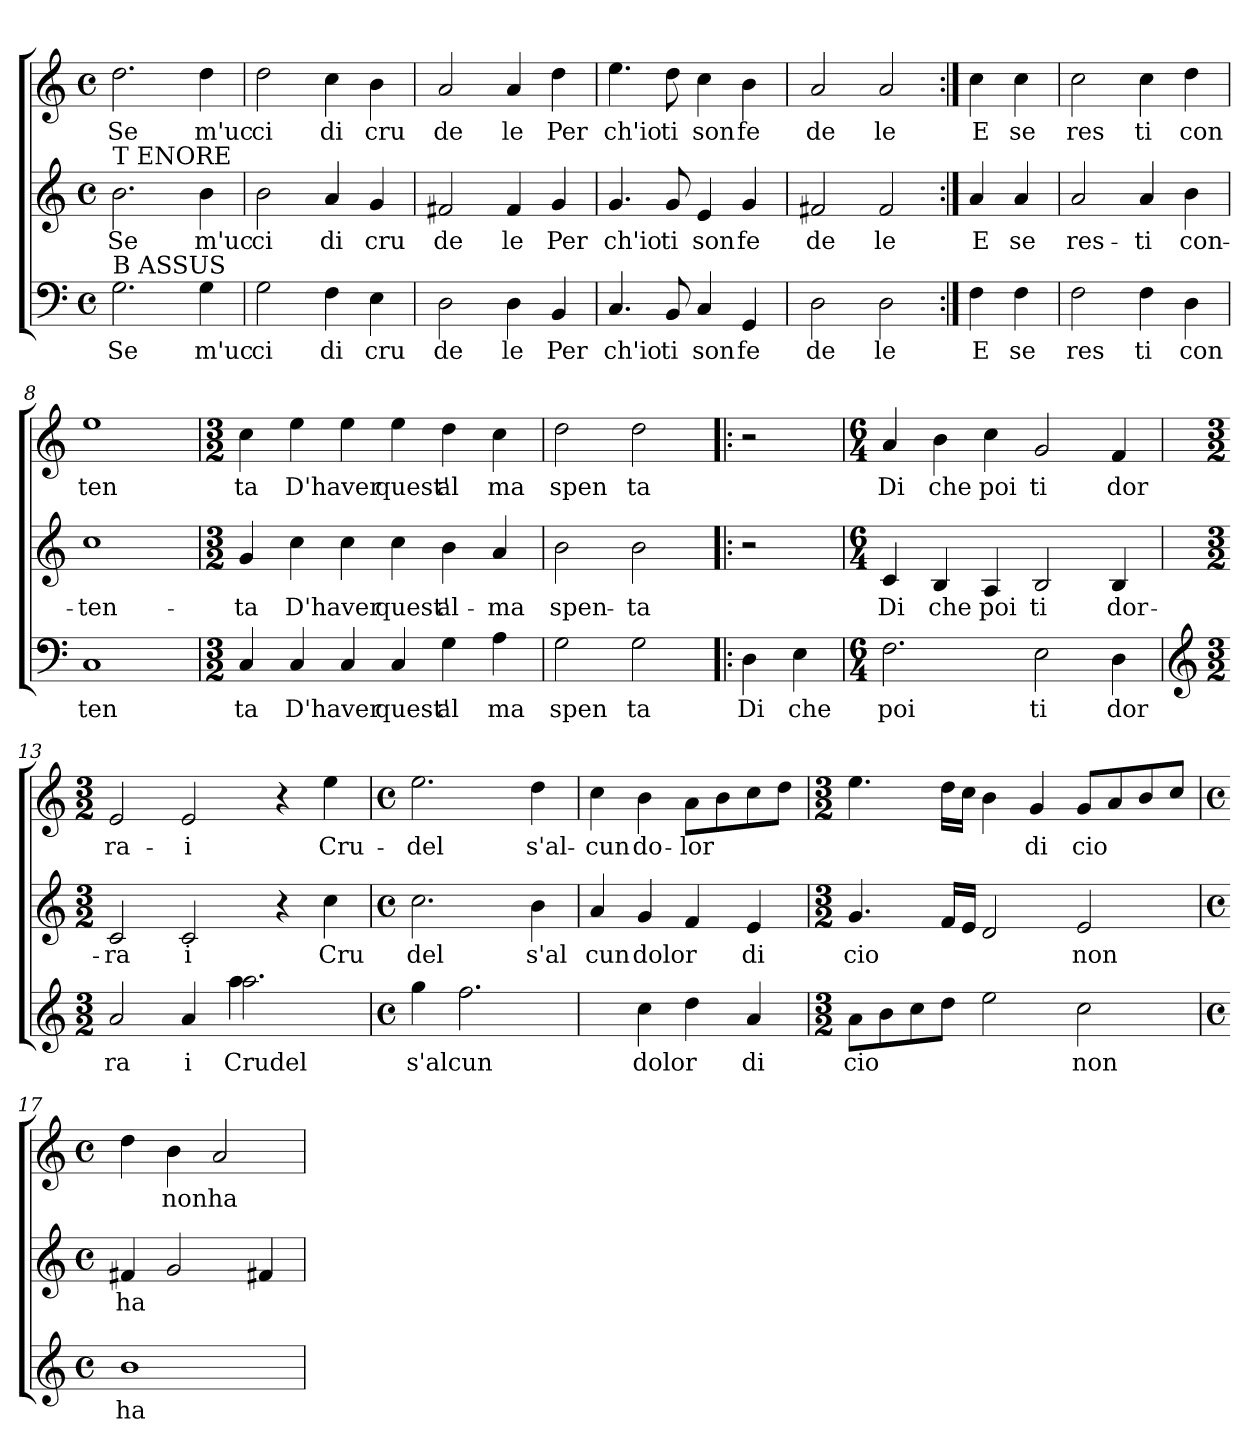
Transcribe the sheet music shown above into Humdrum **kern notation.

**kern	**text	**kern	**text	**kern	**text
*part3	*part3	*part2	*part2	*part1	*part1
*staff3	*staff3	*staff2	*staff2	*staff1	*staff1
*clefF4	*	*clefG2	*	*clefG2	*
*k[]	*	*k[]	*	*k[]	*
*C:	*	*C:	*	*C:	*
*M4/4	*	*M4/4	*	*M4/4	*
*met(c)	*	*met(c)	*	*met(c)	*
=1	=1	=1	=1	=1	=1
!	!	!LO:TX:a:t=T ENORE	!	!	!
!LO:TX:a:t=B ASSUS	!	!	!	!	!
!	!LO:LY:b	!	!LO:LY:b	!	!LO:LY:b
2.G\	Se	2.b\	Se	2.dd\	Se
!	!LO:LY:b	!	!LO:LY:b	!	!LO:LY:b
4G\	m'uc	4b\	m'uc	4dd\	m'uc
=2	=2	=2	=2	=2	=2
!	!LO:LY:b	!	!LO:LY:b	!	!LO:LY:b
2G\	ci	2b\	ci	2dd\	ci
!	!LO:LY:b	!	!LO:LY:b	!	!LO:LY:b
4F\	di	4a/	di	4cc\	di
!	!LO:LY:b	!	!LO:LY:b	!	!LO:LY:b
4E\	cru	4g/	cru	4b\	cru
=3	=3	=3	=3	=3	=3
!	!LO:LY:b	!	!LO:LY:b	!	!LO:LY:b
2D\	de	2f#X/	de	2a/	de
!	!LO:LY:b	!	!LO:LY:b	!	!LO:LY:b
4D\	le	4f#/	le	4a/	le
!	!LO:LY:b	!	!LO:LY:b	!	!LO:LY:b
4BB/	Per	4g/	Per	4dd\	Per
=4	=4	=4	=4	=4	=4
!	!LO:LY:b	!	!LO:LY:b	!	!LO:LY:b
4.C/	ch'io	4.g/	ch'io	4.ee\	ch'io
!	!LO:LY:b	!	!LO:LY:b	!	!LO:LY:b
8BB/	ti	8g/	ti	8dd\	ti
!	!LO:LY:b	!	!LO:LY:b	!	!LO:LY:b
4C/	son	4e/	son	4cc\	son
!	!LO:LY:b	!	!LO:LY:b	!	!LO:LY:b
4GG/	fe	4g/	fe	4b\	fe
=5	=5	=5	=5	=5	=5
!	!LO:LY:b	!	!LO:LY:b	!	!LO:LY:b
2D\	de	2f#X/	de	2a/	de
!	!LO:LY:b	!	!LO:LY:b	!	!LO:LY:b
2D\	le	2f#/	le	2a/	le
=6:|!	=6:|!	=6:|!	=6:|!	=6:|!	=6:|!
!	!LO:LY:b	!	!LO:LY:b	!	!LO:LY:b
4F\	E	4a/	E	4cc\	E
!	!LO:LY:b	!	!LO:LY:b	!	!LO:LY:b
4F\	se	4a/	se	4cc\	se
!!LO:LB:g=z
=7	=7	=7	=7	=7	=7
!	!LO:LY:b	!	!LO:LY:b	!	!LO:LY:b
2F\	res	2a/	res-	2cc\	res
!	!LO:LY:b	!	!LO:LY:b	!	!LO:LY:b
4F\	ti	4a/	-ti	4cc\	ti
!	!LO:LY:b	!	!LO:LY:b	!	!LO:LY:b
4D\	con	4b\	con-	4dd\	con
=8	=8	=8	=8	=8	=8
!	!LO:LY:b	!	!LO:LY:b	!	!LO:LY:b
1C	ten	1cc	-ten-	1ee	ten
=9	=9	=9	=9	=9	=9
*M3/2	*	*M3/2	*	*M3/2	*
!	!LO:LY:b	!	!LO:LY:b	!	!LO:LY:b
4C/	ta	4g/	-ta	4cc\	ta
!	!LO:LY:b	!	!LO:LY:b	!	!LO:LY:b
4C/	D'haver	4cc\	D'haver	4ee\	D'haver
4C/	.	4cc\	.	4ee\	.
!	!LO:LY:b	!	!LO:LY:b	!	!LO:LY:b
4C/	quest'	4cc\	quest'	4ee\	quest'
!	!LO:LY:b	!	!LO:LY:b	!	!LO:LY:b
4G\	al	4b\	al-	4dd\	al
!	!LO:LY:b	!	!LO:LY:b	!	!LO:LY:b
4A\	ma	4a/	-ma	4cc\	ma
=10	=10	=10	=10	=10	=10
!	!LO:LY:b	!	!LO:LY:b	!	!LO:LY:b
2G\	spen	2b\	spen-	2dd\	spen
!	!LO:LY:b	!	!LO:LY:b	!	!LO:LY:b
2G\	ta	2b\	-ta	2dd\	ta
=11!|:	=11!|:	=11!|:	=11!|:	=11!|:	=11!|:
!	!LO:LY:b	!	!	!	!
4D\	Di	2r	.	2r	.
!	!LO:LY:b	!	!	!	!
4E\	che	.	.	.	.
=12	=12	=12	=12	=12	=12
*M6/4	*	*M6/4	*	*M6/4	*
!	!LO:LY:b	!	!LO:LY:b	!	!LO:LY:b
2.F\	poi	4c/	Di	4a/	Di
!	!	!	!LO:LY:b	!	!LO:LY:b
.	.	4B/	che	4b\	che
!	!	!	!LO:LY:b	!	!LO:LY:b
.	.	4A/	poi	4cc\	poi
!	!LO:LY:b	!	!LO:LY:b	!	!LO:LY:b
2E\	ti	2B/	ti	2g/	ti
!	!LO:LY:b	!	!LO:LY:b	!	!LO:LY:b
4D\	dor	4B/	dor-	4f/	dor
!!LO:LB:g=z
=13	=13	=13	=13	=13	=13
*clefG2	*	*	*	*	*
*M3/2	*	*M3/2	*	*M3/2	*
!	!LO:LY:b	!	!LO:LY:b	!	!LO:LY:b
*^	*	*	*	*	*
2a/	2.ryy	ra	2c/	-ra	2e/	ra-
!	!	!LO:LY:b	!	!LO:LY:b	!	!LO:LY:b
4a/	.	i	2c/	i	2e/	-i
!	!	!LO:LY:b	!	!	!	!
4aa\	2.aa\	Crudel	.	.	.	.
2ryy	.	.	4r	.	4r	.
!	!	!	!	!LO:LY:b	!	!LO:LY:b
.	.	.	4cc\	Cru	4ee\	Cru-
*v	*v	*	*	*	*	*
=14	=14	=14	=14	=14	=14
*M4/4	*	*M4/4	*	*M4/4	*
*met(c)	*	*met(c)	*	*met(c)	*
!	!LO:LY:b	!	!LO:LY:b	!	!LO:LY:b
4gg\	s'alcun	2.cc\	del	2.ee\	-del
2.ff\	.	.	.	.	.
!	!	!	!LO:LY:b	!	!LO:LY:b
.	.	4b\	s'al	4dd\	s'al-
=15	=15	=15	=15	=15	=15
!	!	!	!LO:LY:b	!	!LO:LY:b
4ryy	.	4a/	cun	4cc\	-cun
!	!LO:LY:b	!	!LO:LY:b	!	!LO:LY:b
4cc\	dolor	4g/	dolor	4b\	do-
!	!	!	!	!	!LO:LY:b
4dd\	.	4f/	.	8a\L	-lor
.	.	.	.	8b\	.
!	!LO:LY:b	!	!LO:LY:b	!	!
4a/	di	4e/	di	8cc\	.
.	.	.	.	8dd\J	.
=16	=16	=16	=16	=16	=16
*M3/2	*	*M3/2	*	*M3/2	*
!	!LO:LY:b	!	!LO:LY:b	!	!
8a\L	cio	4.g/	cio	4.ee\	.
8b\	.	.	.	.	.
8cc\	.	.	.	.	.
8dd\J	.	16f/LL	.	16dd\LL	.
.	.	16e/JJ	.	16cc\JJ	.
2ee\	.	2d/	.	4b\	.
!	!	!	!	!	!LO:LY:b
.	.	.	.	4g/	di
!	!LO:LY:b	!	!LO:LY:b	!	!LO:LY:b
2cc\	non	2e/	non	8g/L	cio
.	.	.	.	8a/	.
.	.	.	.	8b/	.
.	.	.	.	8cc/J	.
=17	=17	=17	=17	=17	=17
*M4/4	*	*M4/4	*	*M4/4	*
*met(c)	*	*met(c)	*	*met(c)	*
!	!LO:LY:b	!	!LO:LY:b	!	!
1b	ha	4f#X/	ha	4dd\	.
!	!	!	!	!	!LO:LY:b
.	.	2g/	.	4b\	non
!	!	!	!	!	!LO:LY:b
.	.	.	.	2a/	ha-
.	.	4f#X/	.	.	.
=	=	=	=	=	=
*-	*-	*-	*-	*-	*-
